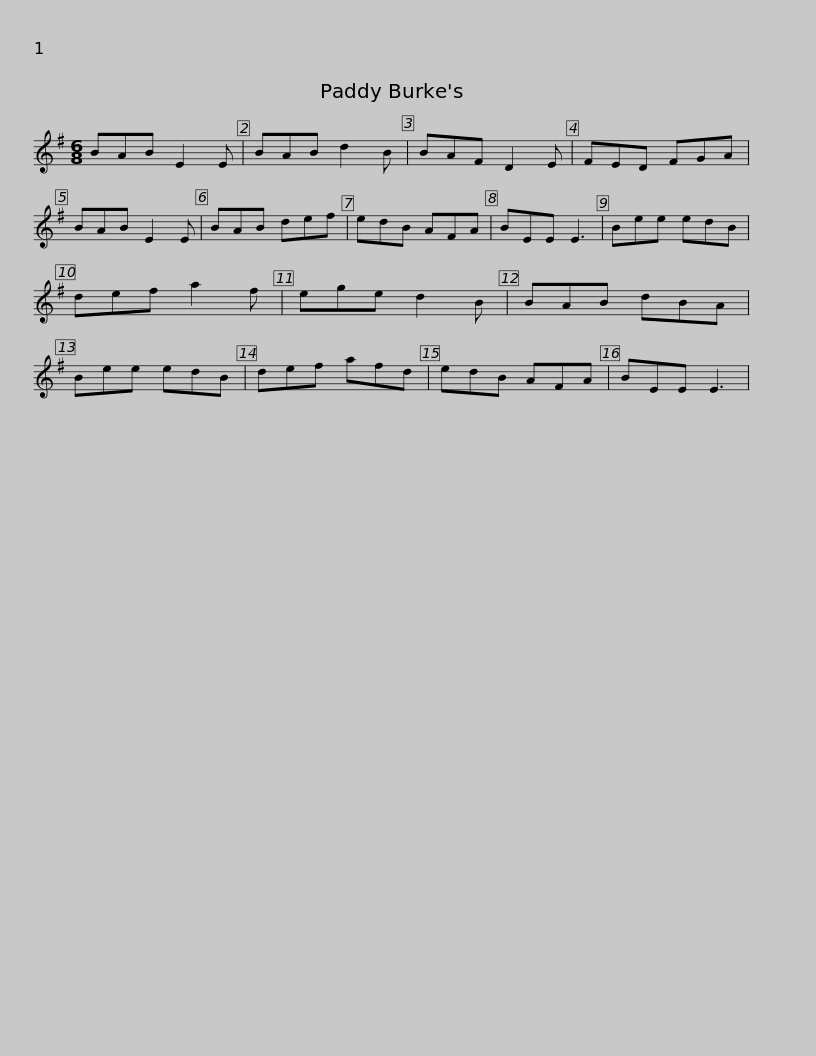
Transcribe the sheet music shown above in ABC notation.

X:1
L:1/8
M:6/8
I:linebreak $
K:Emin
V:1 treble
V:1
 BAB E2 E | BAB d2 B | BAF D2 E | FED FGA | BAB E2 E | %5
 BAB def | edB AFA | BEE E3 |$ Bee edB | def a2 f | %10
 ege d2 B | BAB dBA | Bee edB | def afd | edB AFA | %15
 BEE E3 | %16
